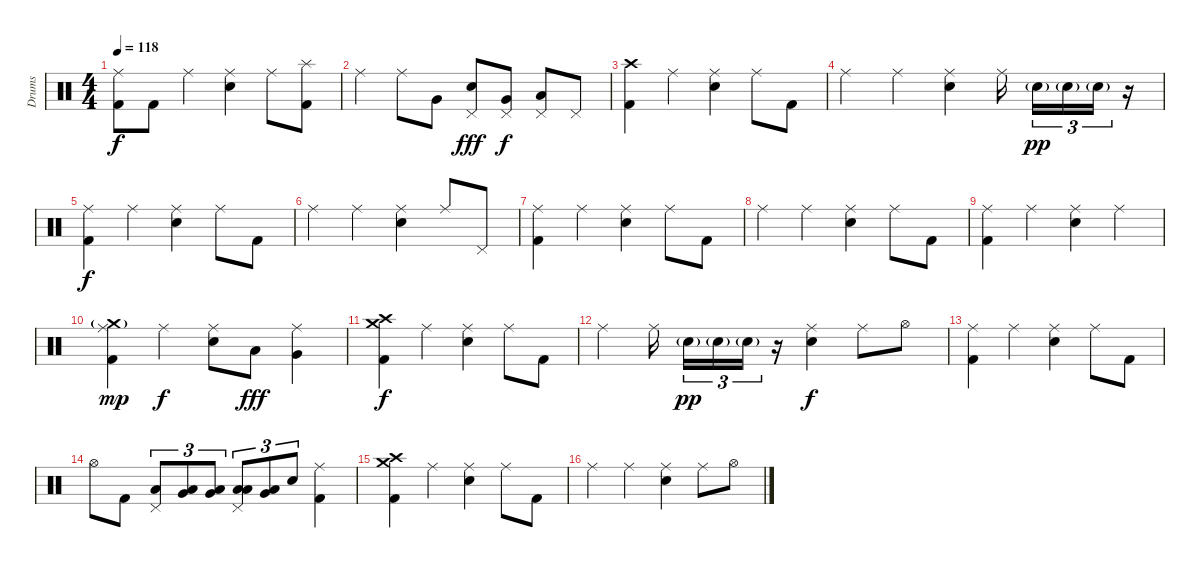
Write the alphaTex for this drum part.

\track ("Drums" "Drums") {instrument percussion}
\staff {score}
\articulation defaults
\ts (4 4)
\tempo 118
\clef neutral
\ks c
("Ride (middle)" "Kick (hit) 2").8{dy f} "Kick (hit) 2".8 "Ride (middle)".4 ("Ride (middle)" "Electric Snare (hit)").4 "Ride (middle)".8 ("Splash (hit)" "Kick (hit) 2").8 |
"Ride (middle)".4 "Ride (middle)".8 "Very Low Tom (hit)".8 ("Pedal Hi-Hat (hit)" "Electric Snare (hit)").8{dy fff} ("Pedal Hi-Hat (hit)" "Very Low Tom (hit)").8{dy f} ("Pedal Hi-Hat (hit)" "Low Tom (hit)").8 "Pedal Hi-Hat (hit)".8 |
("Crash high (hit)" "Kick (hit) 2").4 "Ride (middle)".4 ("Ride (middle)" "Electric Snare (hit)").4 "Ride (middle)".8 "Kick (hit) 2".8 |
"Ride (middle)".4 "Ride (middle)".4 ("Ride (middle)" "Electric Snare (hit)").4 "Ride (middle)".16 "Electric Snare (hit)"{g}.16{tu (3 2) dy pp} "Electric Snare (hit)"{g}.16{tu (3 2)} "Electric Snare (hit)"{g}.16{tu (3 2)} r.16 |
("Ride (middle)" "Kick (hit) 2").4{dy f} "Ride (middle)".4 ("Ride (middle)" "Electric Snare (hit)").4 "Ride (middle)".8 "Kick (hit) 2".8 |
"Ride (middle)".4 "Ride (middle)".4 ("Ride (middle)" "Electric Snare (hit)").4 "Ride (middle)".8 "Pedal Hi-Hat (hit)".8 |
("Ride (middle)" "Kick (hit) 2").4 "Ride (middle)".4 ("Ride (middle)" "Electric Snare (hit)").4 "Ride (middle)".8 "Kick (hit) 2".8 |
"Ride (middle)".4 "Ride (middle)".4 ("Ride (middle)" "Electric Snare (hit)").4 "Ride (middle)".8 "Kick (hit) 2".8 |
("Ride (middle)" "Kick (hit) 2").4 "Ride (middle)".4 ("Ride (middle)" "Electric Snare (hit)").4 "Ride (middle)".4 |
("Crash medium (hit)"{g} "Ride (middle)" "Kick (hit) 2").4{dy mp} "Ride (middle)".4{dy f} ("Ride (middle)" "Electric Snare (hit)").8 "Low Floor Tom (hit)".8{dy fff} ("Ride (middle)" "Very Low Tom (hit)").4 |
("Crash high (hit)" "Crash medium (hit)" "Kick (hit) 2").4{dy f} "Ride (middle)".4 ("Ride (middle)" "Electric Snare (hit)").4 "Ride (middle)".8 "Kick (hit) 2".8 |
"Ride (middle)".4 "Ride (middle)".16 "Electric Snare (hit)"{g}.16{tu (3 2) dy pp} "Electric Snare (hit)"{g}.16{tu (3 2)} "Electric Snare (hit)"{g}.16{tu (3 2)} r.16 ("Ride (middle)" "Electric Snare (hit)").4{dy f} "Ride (middle)".8 "Hi-Hat (open)".8 |
("Ride (middle)" "Kick (hit) 2").4 "Ride (middle)".4 ("Ride (middle)" "Electric Snare (hit)").4 "Ride (middle)".8 "Kick (hit) 2".8 |
"Hi-Hat (open)".8 "Kick (hit) 2".8 ("Pedal Hi-Hat (hit)" "Low Floor Tom (hit)").8{tu (3 2)} ("Very Low Tom (hit)" "Low Floor Tom (hit)").8{tu (3 2)} ("Very Low Tom (hit)" "Low Floor Tom (hit)").8{tu (3 2)} ("Pedal Hi-Hat (hit)" "Low Tom (hit)" "Low Floor Tom (hit)").8{tu (3 2)} ("Very Low Tom (hit)" "Low Floor Tom (hit)").8{tu (3 2)} "Electric Snare (hit)".8{tu (3 2)} ("Ride (middle)" "Kick (hit) 2").4 |
("Crash medium (hit)" "Crash high (hit)" "Kick (hit) 2").4 "Ride (middle)".4 ("Ride (middle)" "Electric Snare (hit)").4 "Ride (middle)".8 "Kick (hit) 2".8 |
"Ride (middle)".4 "Ride (middle)".4 ("Ride (middle)" "Electric Snare (hit)").4 "Ride (middle)".8 "Hi-Hat (open)".8
